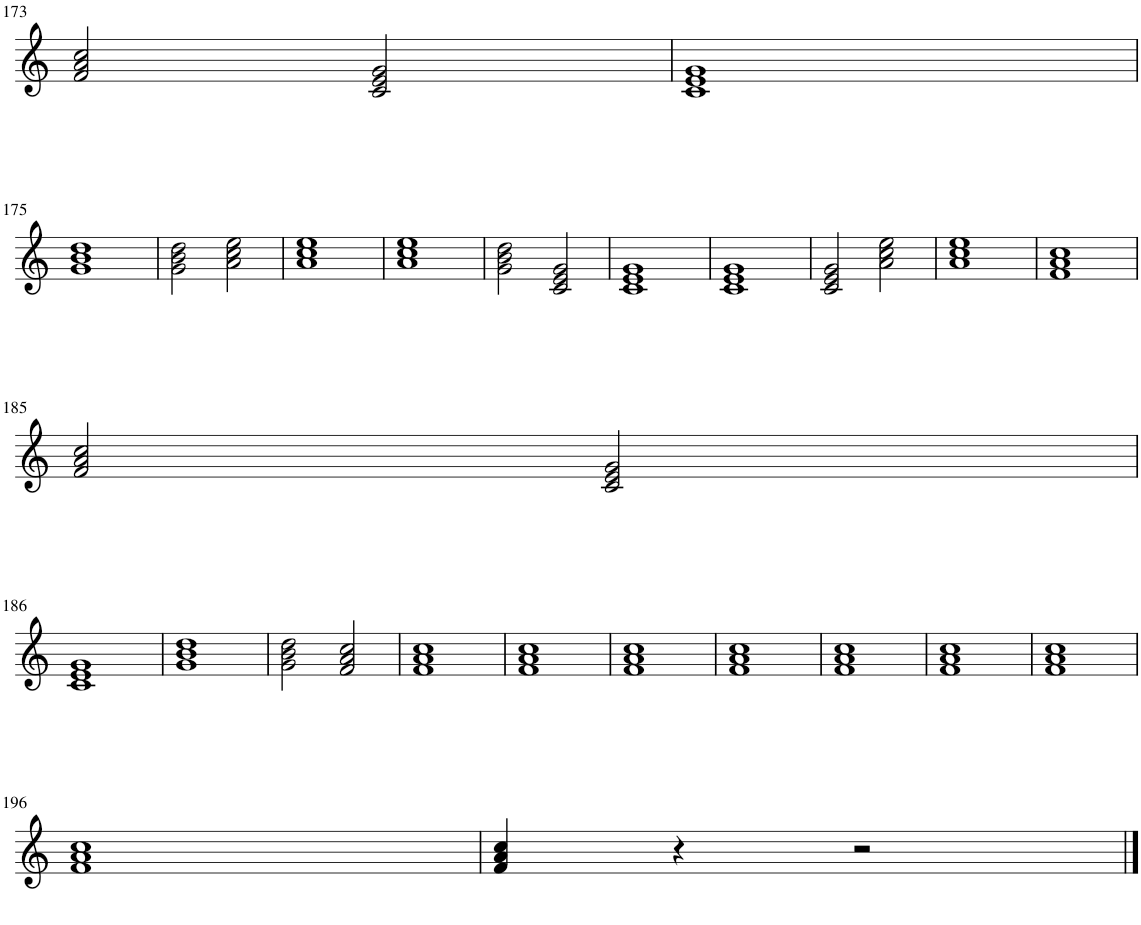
**kern
*part1
*staff1
*I"Piano
*I'Pno.
!!LO:PB:g=z
*clefG2
*k[]
*M4/4
=173
2f/ 2a/ 2cc/
2c/ 2e/ 2g/
=174
1c 1e 1g
!!LO:LB:g=z
=175
1g 1b 1dd
=176
2g\ 2b\ 2dd\
2a\ 2cc\ 2ee\
=177
1a 1cc 1ee
=178
1a 1cc 1ee
=179
2g\ 2b\ 2dd\
2c/ 2e/ 2g/
=180
1c 1e 1g
=181
1c 1e 1g
=182
2c/ 2e/ 2g/
2a\ 2cc\ 2ee\
=183
1a 1cc 1ee
=184
1f 1a 1cc
!!LO:LB:g=z
=185
2f/ 2a/ 2cc/
2c/ 2e/ 2g/
!!LO:LB:g=z
=186
1c 1e 1g
=187
1g 1b 1dd
=188
2g\ 2b\ 2dd\
2f/ 2a/ 2cc/
=189
1f 1a 1cc
=190
1f 1a 1cc
=191
1f 1a 1cc
=192
1f 1a 1cc
=193
1f 1a 1cc
=194
1f 1a 1cc
=195
1f 1a 1cc
!!LO:LB:g=z
=196
1f 1a 1cc
=197
4f/ 4a/ 4cc/
4r
2r
==
*-
